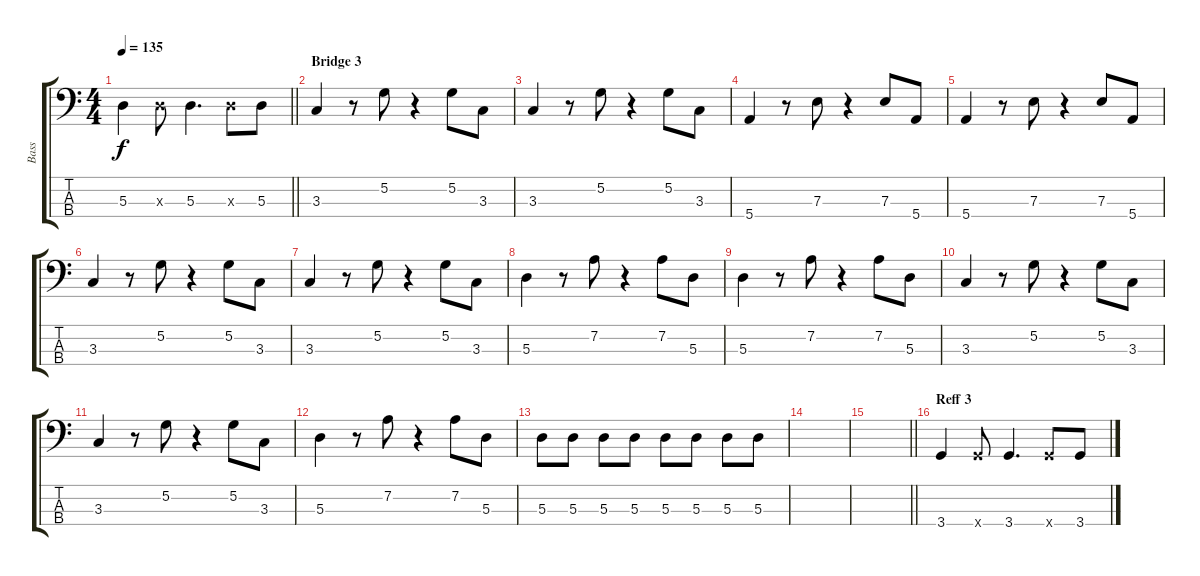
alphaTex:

\track ("Bass" "Bass") {instrument electricbassfinger}
\staff {score tabs}
\tuning (G2 D2 A1 E1) {hide}
\ts (4 4)
\tempo 135
\clef f4
\barLineRight lightlight
\ks c
5.3.4{dy f} 5.3{x}.8 5.3.4{d} 5.3{x}.8 5.3.8 |
\section ("" "Bridge 3")
3.3.4 r.8 5.2.8 r.4 5.2.8 3.3.8 |
3.3.4 r.8 5.2.8 r.4 5.2.8 3.3.8 |
5.4.4 r.8 7.3.8 r.4 7.3.8 5.4.8 |
5.4.4 r.8 7.3.8 r.4 7.3.8 5.4.8 |
3.3.4 r.8 5.2.8 r.4 5.2.8 3.3.8 |
3.3.4 r.8 5.2.8 r.4 5.2.8 3.3.8 |
5.3.4 r.8 7.2.8 r.4 7.2.8 5.3.8 |
5.3.4 r.8 7.2.8 r.4 7.2.8 5.3.8 |
3.3.4 r.8 5.2.8 r.4 5.2.8 3.3.8 |
3.3.4 r.8 5.2.8 r.4 5.2.8 3.3.8 |
5.3.4 r.8 7.2.8 r.4 7.2.8 5.3.8 |
5.3.8 5.3.8 5.3.8 5.3.8 5.3.8 5.3.8 5.3.8 5.3.8 |
|
\barLineRight lightlight
|
\section ("" "Reff 3")
3.4.4 3.4{x}.8 3.4.4{d} 3.4{x}.8 3.4.8
